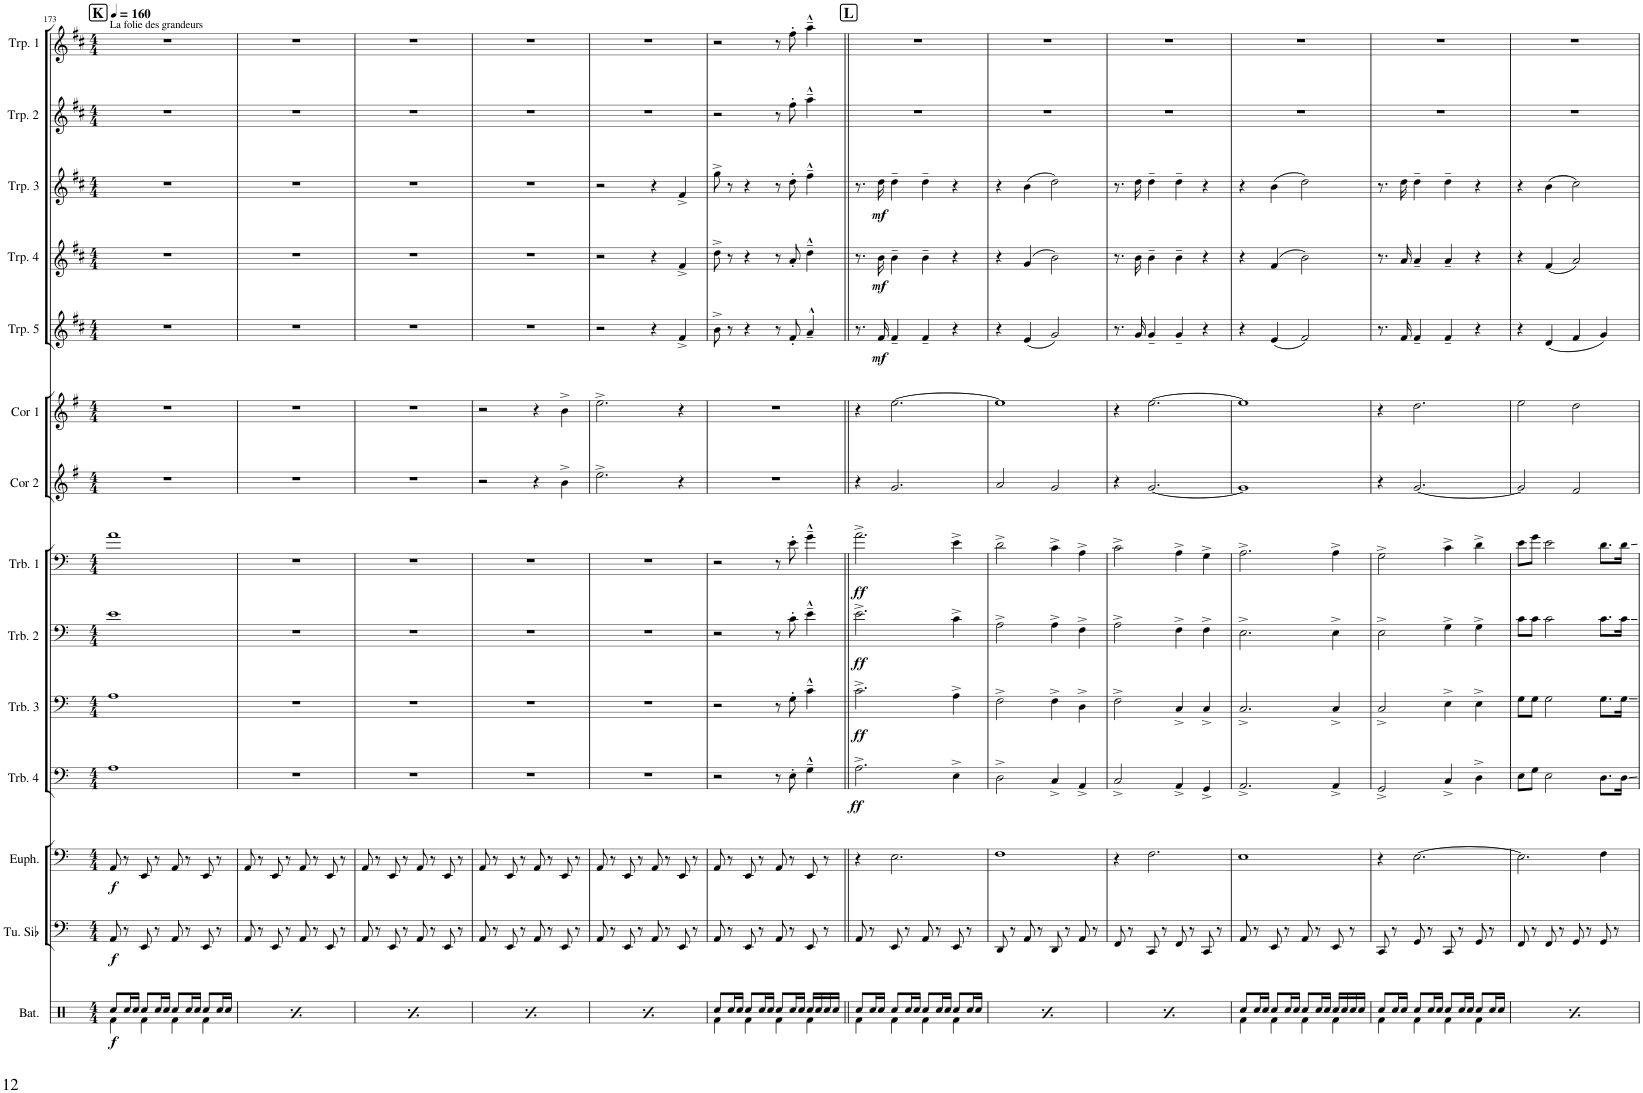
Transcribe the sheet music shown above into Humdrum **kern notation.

**kern	**dynam	**kern	**dynam	**kern	**dynam	**kern	**dynam	**kern	**dynam	**kern	**dynam	**kern	**dynam	**kern	**kern	**kern	**dynam	**kern	**dynam	**kern	**dynam	**kern	**kern
*part14	*part14	*part13	*part13	*part12	*part12	*part11	*part11	*part10	*part10	*part9	*part9	*part8	*part8	*part7	*part6	*part5	*part5	*part4	*part4	*part3	*part3	*part2	*part1
*staff14	*staff14	*staff13	*staff13	*staff12	*staff12	*staff11	*staff11	*staff10	*staff10	*staff9	*staff9	*staff8	*staff8	*staff7	*staff6	*staff5	*staff5	*staff4	*staff4	*staff3	*staff3	*staff2	*staff1
*I"Batterie	*	*I"Tuba en Sib	*	*I"Euphonium	*	*I"Trombone 4	*	*I"Trombone 3	*	*I"Trombone 2	*	*I"Trombone 1	*	*I"Cor 2	*I"Cor 1	*I"Trompette 5	*	*I"Trompette 4	*	*I"Trompette 3	*	*I"Trompette 2	*I"Trompette 1
*I'Bat.	*	*I'Tu. Sib	*	*I'Euph.	*	*I'Trb. 4	*	*I'Trb. 3	*	*I'Trb. 2	*	*I'Trb. 1	*	*I'Cor 2	*I'Cor 1	*I'Trp. 5	*	*I'Trp. 4	*	*I'Trp. 3	*	*I'Trp. 2	*I'Trp. 1
!!LO:PB:g=z
*clefX	*	*clefF4	*	*clefF4	*	*clefF4	*	*clefF4	*	*clefF4	*	*clefF4	*	*clefG2	*clefG2	*clefG2	*	*clefG2	*	*clefG2	*	*clefG2	*clefG2
*	*	*	*	*	*	*	*	*	*	*	*	*	*	*Trd4c7	*Trd4c7	*Trd1c2	*	*Trd1c2	*	*Trd1c2	*	*Trd1c2	*Trd1c2
*k[]	*	*k[]	*	*k[]	*	*k[]	*	*k[]	*	*k[]	*	*k[]	*	*k[f#]	*k[f#]	*k[f#c#]	*	*k[f#c#]	*	*k[f#c#]	*	*k[f#c#]	*k[f#c#]
*M4/4	*	*M4/4	*	*M4/4	*	*M4/4	*	*M4/4	*	*M4/4	*	*M4/4	*	*M4/4	*M4/4	*M4/4	*	*M4/4	*	*M4/4	*	*M4/4	*M4/4
*MM160	*	*MM160	*	*MM160	*	*MM160	*	*MM160	*	*MM160	*	*MM160	*	*MM160	*MM160	*MM160	*	*MM160	*	*MM160	*	*MM160	*MM160
!!LO:REH:place=s1:a:B:cj:fs=14:t=K
=173	=173	=173	=173	=173	=173	=173	=173	=173	=173	=173	=173	=173	=173	=173	=173	=173	=173	=173	=173	=173	=173	=173	=173
*^	*	*	*	*	*	*	*	*	*	*	*	*	*	*	*	*	*	*	*	*	*	*	*
!	!	!	!	!	!	!	!	!	!	!	!	!	!	!	!	!	!	!	!	!	!	!	!	!LO:TX:a:t=La folie des grandeurs
!	!	!LO:DY:b	!	!LO:DY:b	!	!LO:DY:b	!	!	!	!	!	!	!	!	!	!	!	!	!	!	!	!	!	!
8Rcc/L	4Rf\	f	8AA/	f	8AA/	f	1A	.	1A	.	1e	.	1a	.	1r	1r	1r	.	1r	.	1r	.	1r	1r
16Rcc/L	.	.	8r	.	8r	.	.	.	.	.	.	.	.	.	.	.	.	.	.	.	.	.	.	.
16Rcc/JJ	.	.	.	.	.	.	.	.	.	.	.	.	.	.	.	.	.	.	.	.	.	.	.	.
8Rcc/L	4Rf\	.	8EE/	.	8EE/	.	.	.	.	.	.	.	.	.	.	.	.	.	.	.	.	.	.	.
16Rcc/L	.	.	8r	.	8r	.	.	.	.	.	.	.	.	.	.	.	.	.	.	.	.	.	.	.
16Rcc/JJ	.	.	.	.	.	.	.	.	.	.	.	.	.	.	.	.	.	.	.	.	.	.	.	.
8Rcc/L	4Rf\	.	8AA/	.	8AA/	.	.	.	.	.	.	.	.	.	.	.	.	.	.	.	.	.	.	.
16Rcc/L	.	.	8r	.	8r	.	.	.	.	.	.	.	.	.	.	.	.	.	.	.	.	.	.	.
16Rcc/JJ	.	.	.	.	.	.	.	.	.	.	.	.	.	.	.	.	.	.	.	.	.	.	.	.
8Rcc/L	4Rf\	.	8EE/	.	8EE/	.	.	.	.	.	.	.	.	.	.	.	.	.	.	.	.	.	.	.
16Rcc/L	.	.	8r	.	8r	.	.	.	.	.	.	.	.	.	.	.	.	.	.	.	.	.	.	.
16Rcc/JJ	.	.	.	.	.	.	.	.	.	.	.	.	.	.	.	.	.	.	.	.	.	.	.	.
=174	=174	=174	=174	=174	=174	=174	=174	=174	=174	=174	=174	=174	=174	=174	=174	=174	=174	=174	=174	=174	=174	=174	=174	=174
!	!	!LO:DY:b	!	!	!	!	!	!	!	!	!	!	!	!	!	!	!	!	!	!	!	!	!	!
8Rcc/L	4Rf\	f	8AA/	.	8AA/	.	1r	.	1r	.	1r	.	1r	.	1r	1r	1r	.	1r	.	1r	.	1r	1r
16Rcc/L	.	.	8r	.	8r	.	.	.	.	.	.	.	.	.	.	.	.	.	.	.	.	.	.	.
16Rcc/JJ	.	.	.	.	.	.	.	.	.	.	.	.	.	.	.	.	.	.	.	.	.	.	.	.
8Rcc/L	4Rf\	.	8EE/	.	8EE/	.	.	.	.	.	.	.	.	.	.	.	.	.	.	.	.	.	.	.
16Rcc/L	.	.	8r	.	8r	.	.	.	.	.	.	.	.	.	.	.	.	.	.	.	.	.	.	.
16Rcc/JJ	.	.	.	.	.	.	.	.	.	.	.	.	.	.	.	.	.	.	.	.	.	.	.	.
8Rcc/L	4Rf\	.	8AA/	.	8AA/	.	.	.	.	.	.	.	.	.	.	.	.	.	.	.	.	.	.	.
16Rcc/L	.	.	8r	.	8r	.	.	.	.	.	.	.	.	.	.	.	.	.	.	.	.	.	.	.
16Rcc/JJ	.	.	.	.	.	.	.	.	.	.	.	.	.	.	.	.	.	.	.	.	.	.	.	.
8Rcc/L	4Rf\	.	8EE/	.	8EE/	.	.	.	.	.	.	.	.	.	.	.	.	.	.	.	.	.	.	.
16Rcc/L	.	.	8r	.	8r	.	.	.	.	.	.	.	.	.	.	.	.	.	.	.	.	.	.	.
16Rcc/JJ	.	.	.	.	.	.	.	.	.	.	.	.	.	.	.	.	.	.	.	.	.	.	.	.
=175	=175	=175	=175	=175	=175	=175	=175	=175	=175	=175	=175	=175	=175	=175	=175	=175	=175	=175	=175	=175	=175	=175	=175	=175
!	!	!LO:DY:b	!	!	!	!	!	!	!	!	!	!	!	!	!	!	!	!	!	!	!	!	!	!
8Rcc/L	4Rf\	f	8AA/	.	8AA/	.	1r	.	1r	.	1r	.	1r	.	1r	1r	1r	.	1r	.	1r	.	1r	1r
16Rcc/L	.	.	8r	.	8r	.	.	.	.	.	.	.	.	.	.	.	.	.	.	.	.	.	.	.
16Rcc/JJ	.	.	.	.	.	.	.	.	.	.	.	.	.	.	.	.	.	.	.	.	.	.	.	.
8Rcc/L	4Rf\	.	8EE/	.	8EE/	.	.	.	.	.	.	.	.	.	.	.	.	.	.	.	.	.	.	.
16Rcc/L	.	.	8r	.	8r	.	.	.	.	.	.	.	.	.	.	.	.	.	.	.	.	.	.	.
16Rcc/JJ	.	.	.	.	.	.	.	.	.	.	.	.	.	.	.	.	.	.	.	.	.	.	.	.
8Rcc/L	4Rf\	.	8AA/	.	8AA/	.	.	.	.	.	.	.	.	.	.	.	.	.	.	.	.	.	.	.
16Rcc/L	.	.	8r	.	8r	.	.	.	.	.	.	.	.	.	.	.	.	.	.	.	.	.	.	.
16Rcc/JJ	.	.	.	.	.	.	.	.	.	.	.	.	.	.	.	.	.	.	.	.	.	.	.	.
8Rcc/L	4Rf\	.	8EE/	.	8EE/	.	.	.	.	.	.	.	.	.	.	.	.	.	.	.	.	.	.	.
16Rcc/L	.	.	8r	.	8r	.	.	.	.	.	.	.	.	.	.	.	.	.	.	.	.	.	.	.
16Rcc/JJ	.	.	.	.	.	.	.	.	.	.	.	.	.	.	.	.	.	.	.	.	.	.	.	.
=176	=176	=176	=176	=176	=176	=176	=176	=176	=176	=176	=176	=176	=176	=176	=176	=176	=176	=176	=176	=176	=176	=176	=176	=176
!	!	!LO:DY:b	!	!	!	!	!	!	!	!	!	!	!	!	!	!	!	!	!	!	!	!	!	!
8Rcc/L	4Rf\	f	8AA/	.	8AA/	.	1r	.	1r	.	1r	.	1r	.	2r	2r	1r	.	1r	.	1r	.	1r	1r
16Rcc/L	.	.	8r	.	8r	.	.	.	.	.	.	.	.	.	.	.	.	.	.	.	.	.	.	.
16Rcc/JJ	.	.	.	.	.	.	.	.	.	.	.	.	.	.	.	.	.	.	.	.	.	.	.	.
8Rcc/L	4Rf\	.	8EE/	.	8EE/	.	.	.	.	.	.	.	.	.	.	.	.	.	.	.	.	.	.	.
16Rcc/L	.	.	8r	.	8r	.	.	.	.	.	.	.	.	.	.	.	.	.	.	.	.	.	.	.
16Rcc/JJ	.	.	.	.	.	.	.	.	.	.	.	.	.	.	.	.	.	.	.	.	.	.	.	.
8Rcc/L	4Rf\	.	8AA/	.	8AA/	.	.	.	.	.	.	.	.	.	4r	4r	.	.	.	.	.	.	.	.
16Rcc/L	.	.	8r	.	8r	.	.	.	.	.	.	.	.	.	.	.	.	.	.	.	.	.	.	.
16Rcc/JJ	.	.	.	.	.	.	.	.	.	.	.	.	.	.	.	.	.	.	.	.	.	.	.	.
8Rcc/L	4Rf\	.	8EE/	.	8EE/	.	.	.	.	.	.	.	.	.	4b^\	4b^\	.	.	.	.	.	.	.	.
16Rcc/L	.	.	8r	.	8r	.	.	.	.	.	.	.	.	.	.	.	.	.	.	.	.	.	.	.
16Rcc/JJ	.	.	.	.	.	.	.	.	.	.	.	.	.	.	.	.	.	.	.	.	.	.	.	.
=177	=177	=177	=177	=177	=177	=177	=177	=177	=177	=177	=177	=177	=177	=177	=177	=177	=177	=177	=177	=177	=177	=177	=177	=177
!	!	!LO:DY:b	!	!	!	!	!	!	!	!	!	!	!	!	!	!	!	!	!	!	!	!	!	!
8Rcc/L	4Rf\	f	8AA/	.	8AA/	.	1r	.	1r	.	1r	.	1r	.	2.ee^\	2.ee^\	2r	.	2r	.	2r	.	1r	1r
16Rcc/L	.	.	8r	.	8r	.	.	.	.	.	.	.	.	.	.	.	.	.	.	.	.	.	.	.
16Rcc/JJ	.	.	.	.	.	.	.	.	.	.	.	.	.	.	.	.	.	.	.	.	.	.	.	.
8Rcc/L	4Rf\	.	8EE/	.	8EE/	.	.	.	.	.	.	.	.	.	.	.	.	.	.	.	.	.	.	.
16Rcc/L	.	.	8r	.	8r	.	.	.	.	.	.	.	.	.	.	.	.	.	.	.	.	.	.	.
16Rcc/JJ	.	.	.	.	.	.	.	.	.	.	.	.	.	.	.	.	.	.	.	.	.	.	.	.
8Rcc/L	4Rf\	.	8AA/	.	8AA/	.	.	.	.	.	.	.	.	.	.	.	4r	.	4r	.	4r	.	.	.
16Rcc/L	.	.	8r	.	8r	.	.	.	.	.	.	.	.	.	.	.	.	.	.	.	.	.	.	.
16Rcc/JJ	.	.	.	.	.	.	.	.	.	.	.	.	.	.	.	.	.	.	.	.	.	.	.	.
8Rcc/L	4Rf\	.	8EE/	.	8EE/	.	.	.	.	.	.	.	.	.	4r	4r	4f#^/	.	4f#^/	.	4f#^/	.	.	.
16Rcc/L	.	.	8r	.	8r	.	.	.	.	.	.	.	.	.	.	.	.	.	.	.	.	.	.	.
16Rcc/JJ	.	.	.	.	.	.	.	.	.	.	.	.	.	.	.	.	.	.	.	.	.	.	.	.
=178	=178	=178	=178	=178	=178	=178	=178	=178	=178	=178	=178	=178	=178	=178	=178	=178	=178	=178	=178	=178	=178	=178	=178	=178
8Rcc/L	4Rf\	.	8AA/	.	8AA/	.	2r	.	2r	.	2r	.	2r	.	1r	1r	8b^\	.	8dd^\	.	8gg^\	.	2r	2r
16Rcc/L	.	.	8r	.	8r	.	.	.	.	.	.	.	.	.	.	.	8r	.	8r	.	8r	.	.	.
16Rcc/JJ	.	.	.	.	.	.	.	.	.	.	.	.	.	.	.	.	.	.	.	.	.	.	.	.
8Rcc/L	4Rf\	.	8EE/	.	8EE/	.	.	.	.	.	.	.	.	.	.	.	4r	.	4r	.	4r	.	.	.
16Rcc/L	.	.	8r	.	8r	.	.	.	.	.	.	.	.	.	.	.	.	.	.	.	.	.	.	.
16Rcc/JJ	.	.	.	.	.	.	.	.	.	.	.	.	.	.	.	.	.	.	.	.	.	.	.	.
8Rcc/L	4Rf\	.	8AA/	.	8AA/	.	8r	.	8r	.	8r	.	8r	.	.	.	8r	.	8r	.	8r	.	8r	8r
16Rcc/L	.	.	8r	.	8r	.	8E'\	.	8G'\	.	8c'\	.	8e'\	.	.	.	8f#'/	.	8a'/	.	8dd'\	.	8ff#'\	8ff#'\
16Rcc/JJ	.	.	.	.	.	.	.	.	.	.	.	.	.	.	.	.	.	.	.	.	.	.	.	.
16Rcc/LL	4Rf\	.	8EE/	.	8EE/	.	4G~^^\	.	4c~^^\	.	4e~^^\	.	4g~^^\	.	.	.	4a~^^/	.	4dd~^^\	.	4ff#~^^\	.	4aa~^^\	4aa~^^\
16Rcc/	.	.	.	.	.	.	.	.	.	.	.	.	.	.	.	.	.	.	.	.	.	.	.	.
16Rcc/	.	.	8r	.	8r	.	.	.	.	.	.	.	.	.	.	.	.	.	.	.	.	.	.	.
16Rcc/JJ	.	.	.	.	.	.	.	.	.	.	.	.	.	.	.	.	.	.	.	.	.	.	.	.
!!LO:REH:place=s1:a:B:cj:fs=14:t=L
=179||	=179||	=179||	=179||	=179||	=179||	=179||	=179||	=179||	=179||	=179||	=179||	=179||	=179||	=179||	=179||	=179||	=179||	=179||	=179||	=179||	=179||	=179||	=179||	=179||
!	!	!	!	!	!	!	!	!LO:DY:b	!	!LO:DY:b	!	!LO:DY:b	!	!LO:DY:b	!	!	!	!	!	!	!	!	!	!
8Rcc/L	4Rf\	.	8AA/	.	4r	.	2.A^\	ff	2.c^\	ff	2.e^\	ff	2.a^\	ff	4r	4r	8.r	.	8.r	.	8.r	.	1r	1r
16Rcc/L	.	.	8r	.	.	.	.	.	.	.	.	.	.	.	.	.	.	.	.	.	.	.	.	.
!	!	!	!	!	!	!	!	!	!	!	!	!	!	!	!	!	!	!LO:DY:b	!	!LO:DY:b	!	!LO:DY:b	!	!
16Rcc/JJ	.	.	.	.	.	.	.	.	.	.	.	.	.	.	.	.	16f#/	mf	16b\	mf	16dd\	mf	.	.
8Rcc/L	4Rf\	.	8EE/	.	2.E\	.	.	.	.	.	.	.	.	.	2.g/	[2.ee\	4f#~/	.	4b~\	.	4dd~\	.	.	.
16Rcc/L	.	.	8r	.	.	.	.	.	.	.	.	.	.	.	.	.	.	.	.	.	.	.	.	.
16Rcc/JJ	.	.	.	.	.	.	.	.	.	.	.	.	.	.	.	.	.	.	.	.	.	.	.	.
8Rcc/L	4Rf\	.	8AA/	.	.	.	.	.	.	.	.	.	.	.	.	.	4f#~/	.	4b~\	.	4dd~\	.	.	.
16Rcc/L	.	.	8r	.	.	.	.	.	.	.	.	.	.	.	.	.	.	.	.	.	.	.	.	.
16Rcc/JJ	.	.	.	.	.	.	.	.	.	.	.	.	.	.	.	.	.	.	.	.	.	.	.	.
8Rcc/L	4Rf\	.	8EE/	.	.	.	4E^\	.	4A^\	.	4c^\	.	4e^\	.	.	.	4r	.	4r	.	4r	.	.	.
16Rcc/L	.	.	8r	.	.	.	.	.	.	.	.	.	.	.	.	.	.	.	.	.	.	.	.	.
16Rcc/JJ	.	.	.	.	.	.	.	.	.	.	.	.	.	.	.	.	.	.	.	.	.	.	.	.
=180	=180	=180	=180	=180	=180	=180	=180	=180	=180	=180	=180	=180	=180	=180	=180	=180	=180	=180	=180	=180	=180	=180	=180	=180
8Rcc/L	4Rf\	.	8DD/	.	1F	.	2D^\	.	2F^\	.	2A^\	.	2d^\	.	2a/	1ee]	4r	.	4r	.	4r	.	1r	1r
16Rcc/L	.	.	8r	.	.	.	.	.	.	.	.	.	.	.	.	.	.	.	.	.	.	.	.	.
16Rcc/JJ	.	.	.	.	.	.	.	.	.	.	.	.	.	.	.	.	.	.	.	.	.	.	.	.
8Rcc/L	4Rf\	.	8AA/	.	.	.	.	.	.	.	.	.	.	.	.	.	(4e/	.	(4g/	.	(4b\	.	.	.
16Rcc/L	.	.	8r	.	.	.	.	.	.	.	.	.	.	.	.	.	.	.	.	.	.	.	.	.
16Rcc/JJ	.	.	.	.	.	.	.	.	.	.	.	.	.	.	.	.	.	.	.	.	.	.	.	.
8Rcc/L	4Rf\	.	8DD/	.	.	.	4C^/	.	4F^\	.	4A^\	.	4c^\	.	2g/	.	2g/)	.	2b\)	.	2dd\)	.	.	.
16Rcc/L	.	.	8r	.	.	.	.	.	.	.	.	.	.	.	.	.	.	.	.	.	.	.	.	.
16Rcc/JJ	.	.	.	.	.	.	.	.	.	.	.	.	.	.	.	.	.	.	.	.	.	.	.	.
8Rcc/L	4Rf\	.	8AA/	.	.	.	4AA^/	.	4D^\	.	4F^\	.	4A^\	.	.	.	.	.	.	.	.	.	.	.
16Rcc/L	.	.	8r	.	.	.	.	.	.	.	.	.	.	.	.	.	.	.	.	.	.	.	.	.
16Rcc/JJ	.	.	.	.	.	.	.	.	.	.	.	.	.	.	.	.	.	.	.	.	.	.	.	.
=181	=181	=181	=181	=181	=181	=181	=181	=181	=181	=181	=181	=181	=181	=181	=181	=181	=181	=181	=181	=181	=181	=181	=181	=181
8Rcc/L	4Rf\	.	8FF/	.	4r	.	2C^/	.	2F^\	.	2A^\	.	2c^\	.	4r	4r	8.r	.	8.r	.	8.r	.	1r	1r
16Rcc/L	.	.	8r	.	.	.	.	.	.	.	.	.	.	.	.	.	.	.	.	.	.	.	.	.
16Rcc/JJ	.	.	.	.	.	.	.	.	.	.	.	.	.	.	.	.	16g/	.	16b\	.	16dd\	.	.	.
8Rcc/L	4Rf\	.	8CC/	.	2.F\	.	.	.	.	.	.	.	.	.	[2.g/	[2.ee\	4g~/	.	4b~\	.	4dd~\	.	.	.
16Rcc/L	.	.	8r	.	.	.	.	.	.	.	.	.	.	.	.	.	.	.	.	.	.	.	.	.
16Rcc/JJ	.	.	.	.	.	.	.	.	.	.	.	.	.	.	.	.	.	.	.	.	.	.	.	.
8Rcc/L	4Rf\	.	8FF/	.	.	.	4AA^/	.	4C^/	.	4F^\	.	4A^\	.	.	.	4g~/	.	4b~\	.	4dd~\	.	.	.
16Rcc/L	.	.	8r	.	.	.	.	.	.	.	.	.	.	.	.	.	.	.	.	.	.	.	.	.
16Rcc/JJ	.	.	.	.	.	.	.	.	.	.	.	.	.	.	.	.	.	.	.	.	.	.	.	.
8Rcc/L	4Rf\	.	8CC/	.	.	.	4GG^/	.	4C^/	.	4F^\	.	4G^\	.	.	.	4r	.	4r	.	4r	.	.	.
16Rcc/L	.	.	8r	.	.	.	.	.	.	.	.	.	.	.	.	.	.	.	.	.	.	.	.	.
16Rcc/JJ	.	.	.	.	.	.	.	.	.	.	.	.	.	.	.	.	.	.	.	.	.	.	.	.
=182	=182	=182	=182	=182	=182	=182	=182	=182	=182	=182	=182	=182	=182	=182	=182	=182	=182	=182	=182	=182	=182	=182	=182	=182
8Rcc/L	4Rf\	.	8AA/	.	1E	.	2.AA^/	.	2.C^/	.	2.E^\	.	2.A^\	.	1g]	1ee]	4r	.	4r	.	4r	.	1r	1r
16Rcc/L	.	.	8r	.	.	.	.	.	.	.	.	.	.	.	.	.	.	.	.	.	.	.	.	.
16Rcc/JJ	.	.	.	.	.	.	.	.	.	.	.	.	.	.	.	.	.	.	.	.	.	.	.	.
8Rcc/L	4Rf\	.	8EE/	.	.	.	.	.	.	.	.	.	.	.	.	.	(4e/	.	(4f#/	.	(4b\	.	.	.
16Rcc/L	.	.	8r	.	.	.	.	.	.	.	.	.	.	.	.	.	.	.	.	.	.	.	.	.
16Rcc/JJ	.	.	.	.	.	.	.	.	.	.	.	.	.	.	.	.	.	.	.	.	.	.	.	.
8Rcc/L	4Rf\	.	8AA/	.	.	.	.	.	.	.	.	.	.	.	.	.	2f#/)	.	2b\)	.	2dd\)	.	.	.
16Rcc/L	.	.	8r	.	.	.	.	.	.	.	.	.	.	.	.	.	.	.	.	.	.	.	.	.
16Rcc/JJ	.	.	.	.	.	.	.	.	.	.	.	.	.	.	.	.	.	.	.	.	.	.	.	.
16Rcc/LL	4Rf\	.	8EE/	.	.	.	4AA^/	.	4C^/	.	4E^\	.	4A^\	.	.	.	.	.	.	.	.	.	.	.
16Rcc/	.	.	.	.	.	.	.	.	.	.	.	.	.	.	.	.	.	.	.	.	.	.	.	.
16Rcc/	.	.	8r	.	.	.	.	.	.	.	.	.	.	.	.	.	.	.	.	.	.	.	.	.
16Rcc/JJ	.	.	.	.	.	.	.	.	.	.	.	.	.	.	.	.	.	.	.	.	.	.	.	.
=183	=183	=183	=183	=183	=183	=183	=183	=183	=183	=183	=183	=183	=183	=183	=183	=183	=183	=183	=183	=183	=183	=183	=183	=183
8Rcc/L	4Rf\	.	8CC/	.	4r	.	2GG^/	.	2C^/	.	2E^\	.	2G^\	.	4r	4r	8.r	.	8.r	.	8.r	.	1r	1r
16Rcc/L	.	.	8r	.	.	.	.	.	.	.	.	.	.	.	.	.	.	.	.	.	.	.	.	.
16Rcc/JJ	.	.	.	.	.	.	.	.	.	.	.	.	.	.	.	.	16f#/	.	16a/	.	16dd\	.	.	.
8Rcc/L	4Rf\	.	8GG/	.	[2.E\	.	.	.	.	.	.	.	.	.	[2.g/	2.dd\	4f#~/	.	4a~/	.	4dd~\	.	.	.
16Rcc/L	.	.	8r	.	.	.	.	.	.	.	.	.	.	.	.	.	.	.	.	.	.	.	.	.
16Rcc/JJ	.	.	.	.	.	.	.	.	.	.	.	.	.	.	.	.	.	.	.	.	.	.	.	.
8Rcc/L	4Rf\	.	8CC/	.	.	.	4C^/	.	4E^\	.	4G^\	.	4c^\	.	.	.	4f#~/	.	4a~/	.	4dd~\	.	.	.
16Rcc/L	.	.	8r	.	.	.	.	.	.	.	.	.	.	.	.	.	.	.	.	.	.	.	.	.
16Rcc/JJ	.	.	.	.	.	.	.	.	.	.	.	.	.	.	.	.	.	.	.	.	.	.	.	.
8Rcc/L	4Rf\	.	8GG/	.	.	.	4D^\	.	4E^\	.	4G^\	.	4d^\	.	.	.	4r	.	4r	.	4r	.	.	.
16Rcc/L	.	.	8r	.	.	.	.	.	.	.	.	.	.	.	.	.	.	.	.	.	.	.	.	.
16Rcc/JJ	.	.	.	.	.	.	.	.	.	.	.	.	.	.	.	.	.	.	.	.	.	.	.	.
=184	=184	=184	=184	=184	=184	=184	=184	=184	=184	=184	=184	=184	=184	=184	=184	=184	=184	=184	=184	=184	=184	=184	=184	=184
8Rcc/L	4Rf\	.	8FF/	.	2.E\]	.	8E\L	.	8G\L	.	8c\L	.	8e\L	.	2g/]	2ee\	4r	.	4r	.	4r	.	1r	1r
16Rcc/L	.	.	8r	.	.	.	8G\J	.	8G\J	.	8c\J	.	8g\J	.	.	.	.	.	.	.	.	.	.	.
16Rcc/JJ	.	.	.	.	.	.	.	.	.	.	.	.	.	.	.	.	.	.	.	.	.	.	.	.
8Rcc/L	4Rf\	.	8FF/	.	.	.	2E\	.	2G\	.	2c\	.	2e\	.	.	.	(4d/	.	(4f#/	.	(4b\	.	.	.
16Rcc/L	.	.	8r	.	.	.	.	.	.	.	.	.	.	.	.	.	.	.	.	.	.	.	.	.
16Rcc/JJ	.	.	.	.	.	.	.	.	.	.	.	.	.	.	.	.	.	.	.	.	.	.	.	.
8Rcc/L	4Rf\	.	8GG/	.	.	.	.	.	.	.	.	.	.	.	2f#/	2dd\	4f#/	.	2a/)	.	2cc#\)	.	.	.
16Rcc/L	.	.	8r	.	.	.	.	.	.	.	.	.	.	.	.	.	.	.	.	.	.	.	.	.
16Rcc/JJ	.	.	.	.	.	.	.	.	.	.	.	.	.	.	.	.	.	.	.	.	.	.	.	.
8Rcc/L	4Rf\	.	8GG/	.	4F\	.	8.D\L	.	8.G\L	.	8.c\L	.	8.d\L	.	.	.	4g/)	.	.	.	.	.	.	.
16Rcc/L	.	.	8r	.	.	.	.	.	.	.	.	.	.	.	.	.	.	.	.	.	.	.	.	.
16Rcc/JJ	.	.	.	.	.	.	16D\Jk	.	16G\Jk	.	16c\Jk	.	16d\Jk	.	.	.	.	.	.	.	.	.	.	.
*v	*v	*	*	*	*	*	*	*	*	*	*	*	*	*	*	*	*	*	*	*	*	*	*	*
=	=	=	=	=	=	=	=	=	=	=	=	=	=	=	=	=	=	=	=	=	=	=	=
*-	*-	*-	*-	*-	*-	*-	*-	*-	*-	*-	*-	*-	*-	*-	*-	*-	*-	*-	*-	*-	*-	*-	*-
